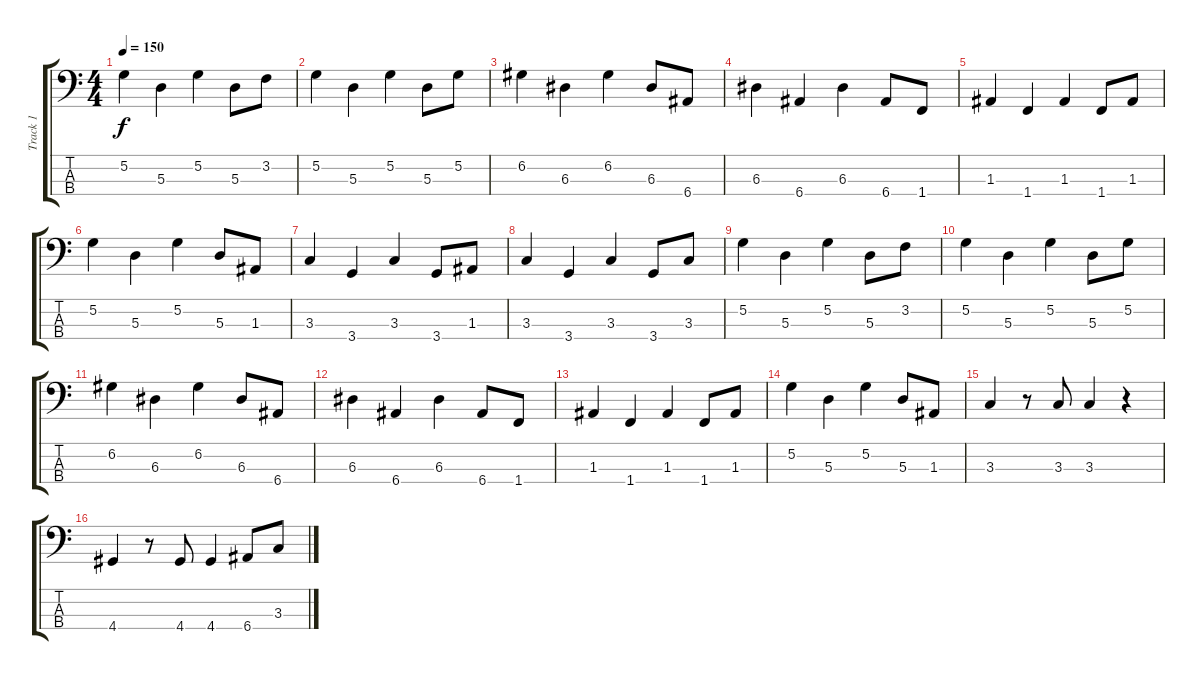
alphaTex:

\track ("Track 1" "Track 1") {instrument electricbassfinger}
\staff {score tabs}
\tuning (G2 D2 A1 E1) {hide}
\ts (4 4)
\tempo 150
\clef f4
\ks c
5.2.4{dy f} 5.3.4 5.2.4 5.3.8 3.2.8 |
5.2.4 5.3.4 5.2.4 5.3.8 5.2.8 |
6.2.4 6.3.4 6.2.4 6.3.8 6.4.8 |
6.3.4 6.4.4 6.3.4 6.4.8 1.4.8 |
1.3.4 1.4.4 1.3.4 1.4.8 1.3.8 |
5.2.4 5.3.4 5.2.4 5.3.8 1.3.8 |
3.3.4 3.4.4 3.3.4 3.4.8 1.3.8 |
3.3.4 3.4.4 3.3.4 3.4.8 3.3.8 |
5.2.4 5.3.4 5.2.4 5.3.8 3.2.8 |
5.2.4 5.3.4 5.2.4 5.3.8 5.2.8 |
6.2.4 6.3.4 6.2.4 6.3.8 6.4.8 |
6.3.4 6.4.4 6.3.4 6.4.8 1.4.8 |
1.3.4 1.4.4 1.3.4 1.4.8 1.3.8 |
5.2.4 5.3.4 5.2.4 5.3.8 1.3.8 |
3.3.4 r.8 3.3.8 3.3.4 r.4 |
4.4.4 r.8 4.4.8 4.4.4 6.4.8 3.3.8
